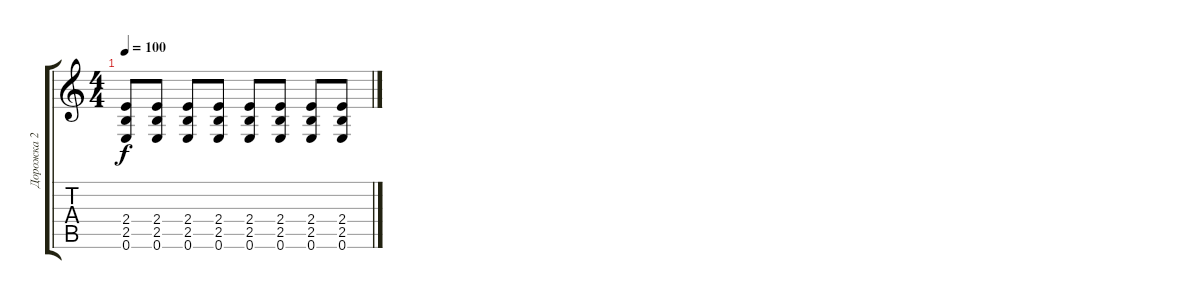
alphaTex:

\track ("Дорожка 2" "Дорожка 2") {instrument distortionguitar}
\staff {score tabs}
\tuning (E4 B3 G3 D3 A2 E2) {hide}
\ts (4 4)
\tempo 100
\clef g2
\ks c
(2.4 2.5 0.6).8{dy f} (2.4 2.5 0.6).8 (2.4 2.5 0.6).8 (2.4 2.5 0.6).8 (2.4 2.5 0.6).8 (2.4 2.5 0.6).8 (2.4 2.5 0.6).8 (2.4 2.5 0.6).8
